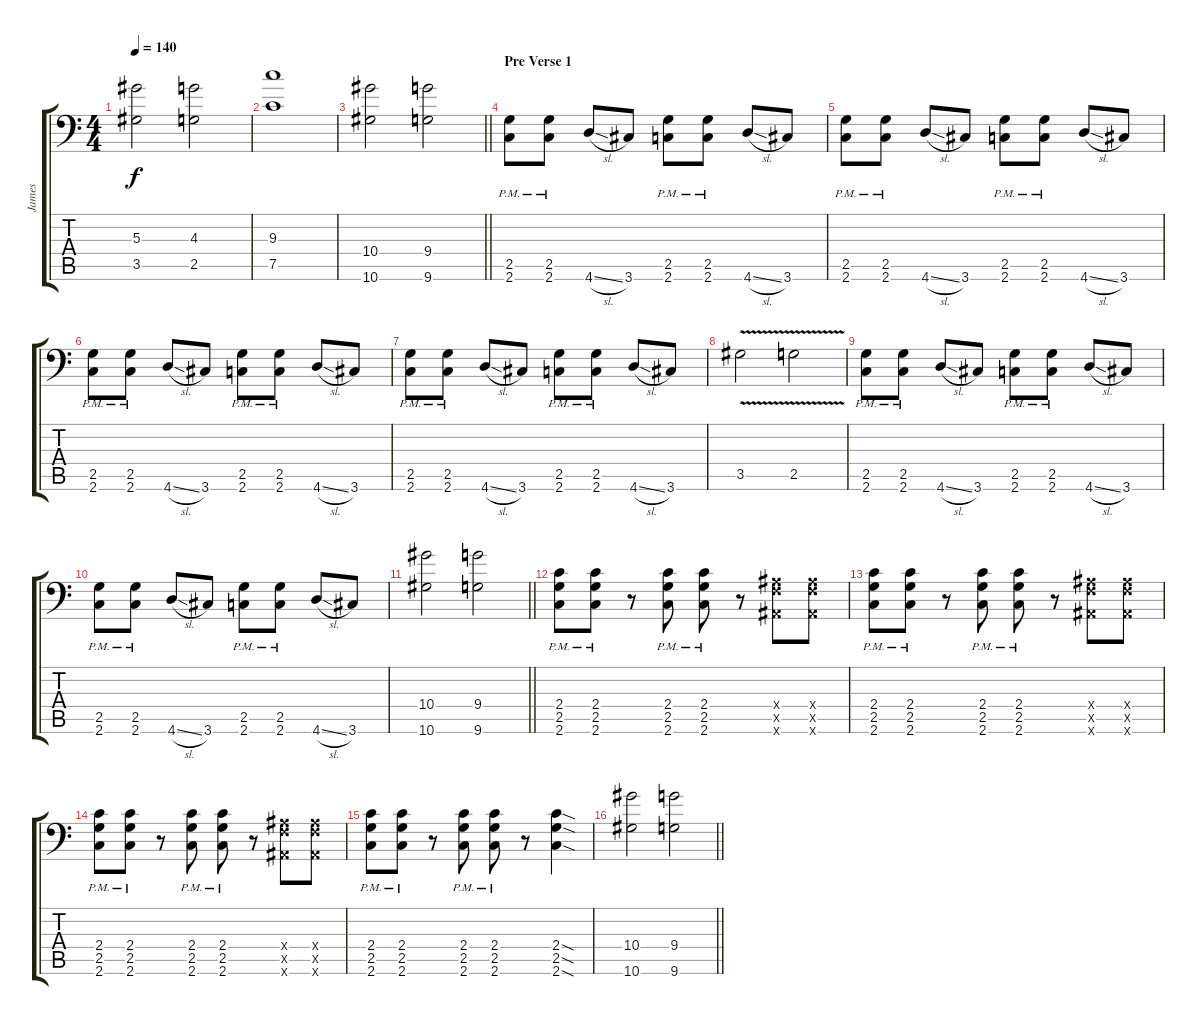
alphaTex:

\track ("James" "James") {instrument distortionguitar}
\staff {score tabs}
\tuning (C4 G3 Eb3 Bb2 F2 Bb1) {hide}
\ts (4 4)
\tempo 140
\clef f4
\ks c
(5.3 3.5).2{dy f} (4.3 2.5).2 |
(9.3 7.5).1 |
\barLineRight lightlight
(10.4 10.6).2 (9.4 9.6).2 |
\section ("" "Pre Verse 1")
(2.5{pm} 2.6{pm}).8 (2.5{pm} 2.6{pm}).8 4.6{sl}.8 3.6.8 (2.5{pm} 2.6{pm}).8 (2.5{pm} 2.6{pm}).8 4.6{sl}.8 3.6.8 |
(2.5{pm} 2.6{pm}).8 (2.5{pm} 2.6{pm}).8 4.6{sl}.8 3.6.8 (2.5{pm} 2.6{pm}).8 (2.5{pm} 2.6{pm}).8 4.6{sl}.8 3.6.8 |
(2.5{pm} 2.6{pm}).8 (2.5{pm} 2.6{pm}).8 4.6{sl}.8 3.6.8 (2.5{pm} 2.6{pm}).8 (2.5{pm} 2.6{pm}).8 4.6{sl}.8 3.6.8 |
(2.5{pm} 2.6{pm}).8 (2.5{pm} 2.6{pm}).8 4.6{sl}.8 3.6.8 (2.5{pm} 2.6{pm}).8 (2.5{pm} 2.6{pm}).8 4.6{sl}.8 3.6.8 |
3.5{v}.2 2.5{v}.2 |
(2.5{pm} 2.6{pm}).8 (2.5{pm} 2.6{pm}).8 4.6{sl}.8 3.6.8 (2.5{pm} 2.6{pm}).8 (2.5{pm} 2.6{pm}).8 4.6{sl}.8 3.6.8 |
(2.5{pm} 2.6{pm}).8 (2.5{pm} 2.6{pm}).8 4.6{sl}.8 3.6.8 (2.5{pm} 2.6{pm}).8 (2.5{pm} 2.6{pm}).8 4.6{sl}.8 3.6.8 |
\barLineRight lightlight
(10.4 10.6).2 (9.4 9.6).2 |
\section ("" "")
(2.4{pm} 2.5{pm} 2.6{pm}).8 (2.4{pm} 2.5{pm} 2.6{pm}).8 r.8 (2.4{pm} 2.5{pm} 2.6{pm}).8 (2.4{pm} 2.5{pm} 2.6{pm}).8 r.8 (0.4{x} 0.5{x} 0.6{x}).8 (0.4{x} 0.5{x} 0.6{x}).8 |
(2.4{pm} 2.5{pm} 2.6{pm}).8 (2.4{pm} 2.5{pm} 2.6{pm}).8 r.8 (2.4{pm} 2.5{pm} 2.6{pm}).8 (2.4{pm} 2.5{pm} 2.6{pm}).8 r.8 (0.4{x} 0.5{x} 0.6{x}).8 (0.4{x} 0.5{x} 0.6{x}).8 |
(2.4{pm} 2.5{pm} 2.6{pm}).8 (2.4{pm} 2.5{pm} 2.6{pm}).8 r.8 (2.4{pm} 2.5{pm} 2.6{pm}).8 (2.4{pm} 2.5{pm} 2.6{pm}).8 r.8 (0.4{x} 0.5{x} 0.6{x}).8 (0.4{x} 0.5{x} 0.6{x}).8 |
(2.4{pm} 2.5{pm} 2.6{pm}).8 (2.4{pm} 2.5{pm} 2.6{pm}).8 r.8 (2.4{pm} 2.5{pm} 2.6{pm}).8 (2.4{pm} 2.5{pm} 2.6{pm}).8 r.8 (2.4{sod} 2.5{sod} 2.6{sod}).4 |
\barLineRight lightlight
(10.4 10.6).2 (9.4 9.6).2
